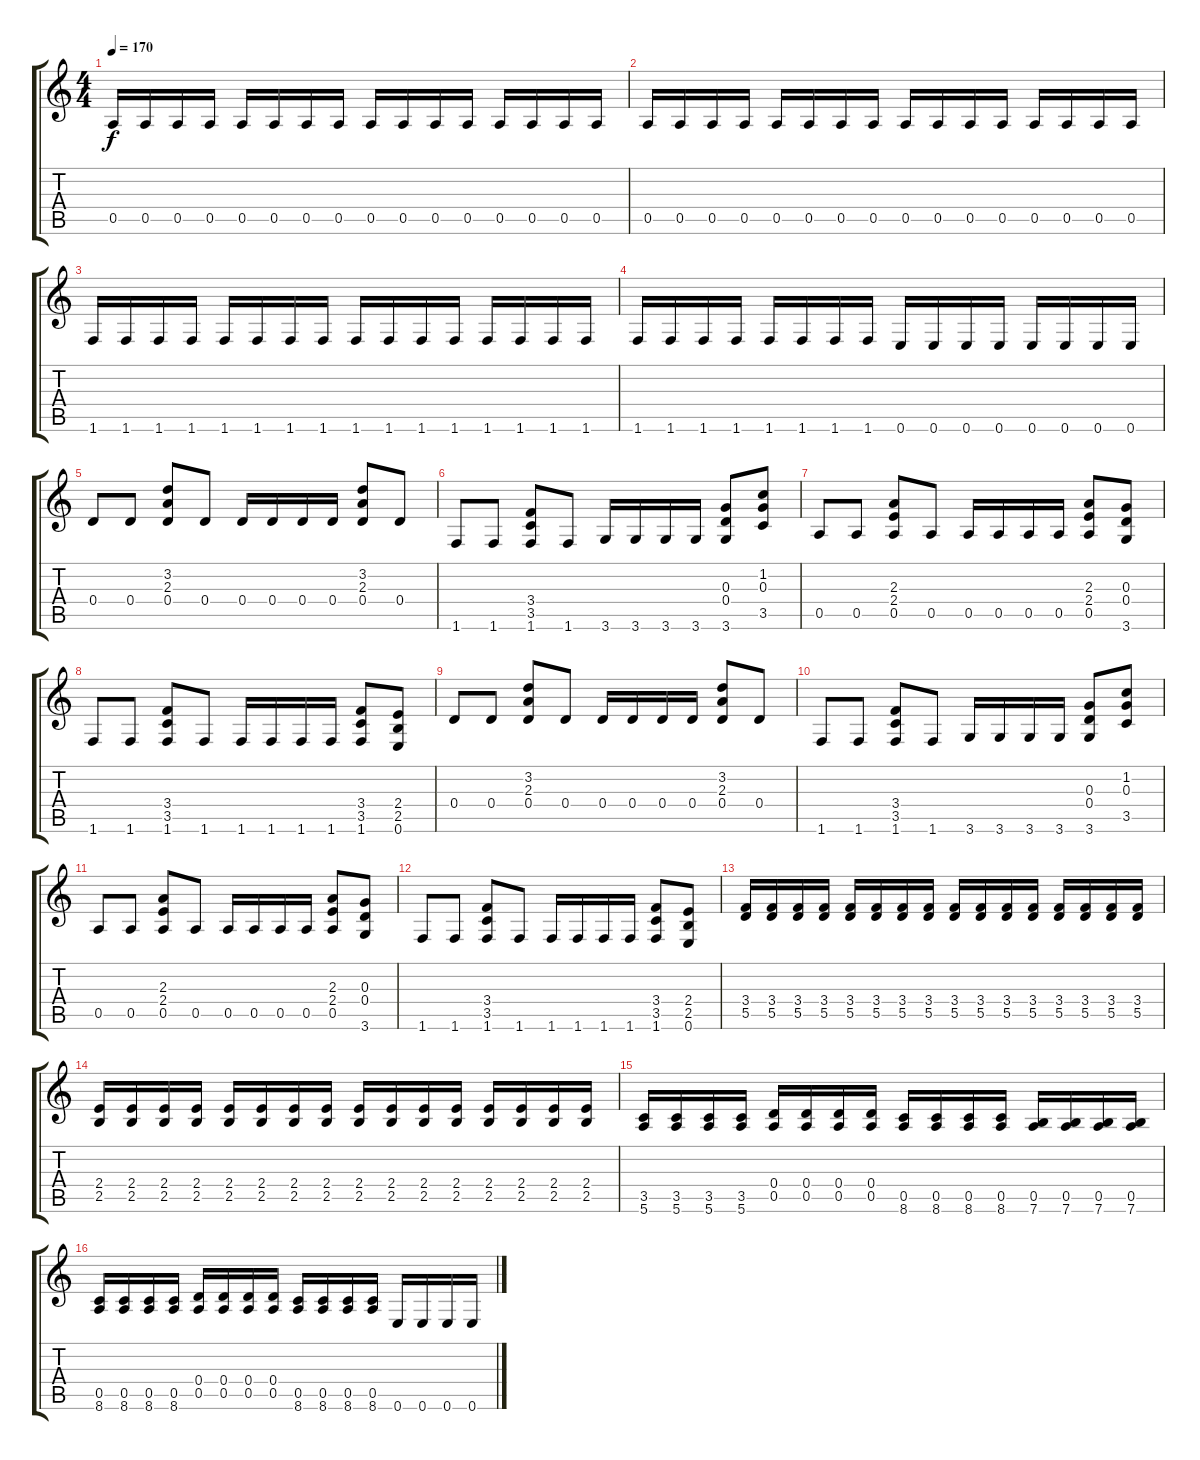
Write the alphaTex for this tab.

\track "" {instrument distortionguitar}
\staff {score tabs}
\tuning (E4 B3 G3 D3 A2 E2) {hide}
\ts (4 4)
\tempo 170
\clef g2
\ks c
0.5.16{dy f} 0.5.16 0.5.16 0.5.16 0.5.16 0.5.16 0.5.16 0.5.16 0.5.16 0.5.16 0.5.16 0.5.16 0.5.16 0.5.16 0.5.16 0.5.16 |
0.5.16 0.5.16 0.5.16 0.5.16 0.5.16 0.5.16 0.5.16 0.5.16 0.5.16 0.5.16 0.5.16 0.5.16 0.5.16 0.5.16 0.5.16 0.5.16 |
1.6.16 1.6.16 1.6.16 1.6.16 1.6.16 1.6.16 1.6.16 1.6.16 1.6.16 1.6.16 1.6.16 1.6.16 1.6.16 1.6.16 1.6.16 1.6.16 |
1.6.16 1.6.16 1.6.16 1.6.16 1.6.16 1.6.16 1.6.16 1.6.16 0.6.16 0.6.16 0.6.16 0.6.16 0.6.16 0.6.16 0.6.16 0.6.16 |
0.4.8 0.4.8 (3.2 2.3 0.4).8 0.4.8 0.4.16 0.4.16 0.4.16 0.4.16 (3.2 2.3 0.4).8 0.4.8 |
1.6.8 1.6.8 (3.4 3.5 1.6).8 1.6.8 3.6.16 3.6.16 3.6.16 3.6.16 (0.3 0.4 3.6).8 (1.2 0.3 3.5).8 |
0.5.8 0.5.8 (2.3 2.4 0.5).8 0.5.8 0.5.16 0.5.16 0.5.16 0.5.16 (2.3 2.4 0.5).8 (0.3 0.4 3.6).8 |
1.6.8 1.6.8 (3.4 3.5 1.6).8 1.6.8 1.6.16 1.6.16 1.6.16 1.6.16 (3.4 3.5 1.6).8 (2.4 2.5 0.6).8 |
0.4.8 0.4.8 (3.2 2.3 0.4).8 0.4.8 0.4.16 0.4.16 0.4.16 0.4.16 (3.2 2.3 0.4).8 0.4.8 |
1.6.8 1.6.8 (3.4 3.5 1.6).8 1.6.8 3.6.16 3.6.16 3.6.16 3.6.16 (0.3 0.4 3.6).8 (1.2 0.3 3.5).8 |
0.5.8 0.5.8 (2.3 2.4 0.5).8 0.5.8 0.5.16 0.5.16 0.5.16 0.5.16 (2.3 2.4 0.5).8 (0.3 0.4 3.6).8 |
1.6.8 1.6.8 (3.4 3.5 1.6).8 1.6.8 1.6.16 1.6.16 1.6.16 1.6.16 (3.4 3.5 1.6).8 (2.4 2.5 0.6).8 |
(3.4 5.5).16 (3.4 5.5).16 (3.4 5.5).16 (3.4 5.5).16 (3.4 5.5).16 (3.4 5.5).16 (3.4 5.5).16 (3.4 5.5).16 (3.4 5.5).16 (3.4 5.5).16 (3.4 5.5).16 (3.4 5.5).16 (3.4 5.5).16 (3.4 5.5).16 (3.4 5.5).16 (3.4 5.5).16 |
(2.4 2.5).16 (2.4 2.5).16 (2.4 2.5).16 (2.4 2.5).16 (2.4 2.5).16 (2.4 2.5).16 (2.4 2.5).16 (2.4 2.5).16 (2.4 2.5).16 (2.4 2.5).16 (2.4 2.5).16 (2.4 2.5).16 (2.4 2.5).16 (2.4 2.5).16 (2.4 2.5).16 (2.4 2.5).16 |
(3.5 5.6).16 (3.5 5.6).16 (3.5 5.6).16 (3.5 5.6).16 (0.4 0.5).16 (0.4 0.5).16 (0.4 0.5).16 (0.4 0.5).16 (0.5 8.6).16 (0.5 8.6).16 (0.5 8.6).16 (0.5 8.6).16 (0.5 7.6).16 (0.5 7.6).16 (0.5 7.6).16 (0.5 7.6).16 |
(0.5 8.6).16 (0.5 8.6).16 (0.5 8.6).16 (0.5 8.6).16 (0.4 0.5).16 (0.4 0.5).16 (0.4 0.5).16 (0.4 0.5).16 (0.5 8.6).16 (0.5 8.6).16 (0.5 8.6).16 (0.5 8.6).16 0.6.16 0.6.16 0.6.16 0.6.16
